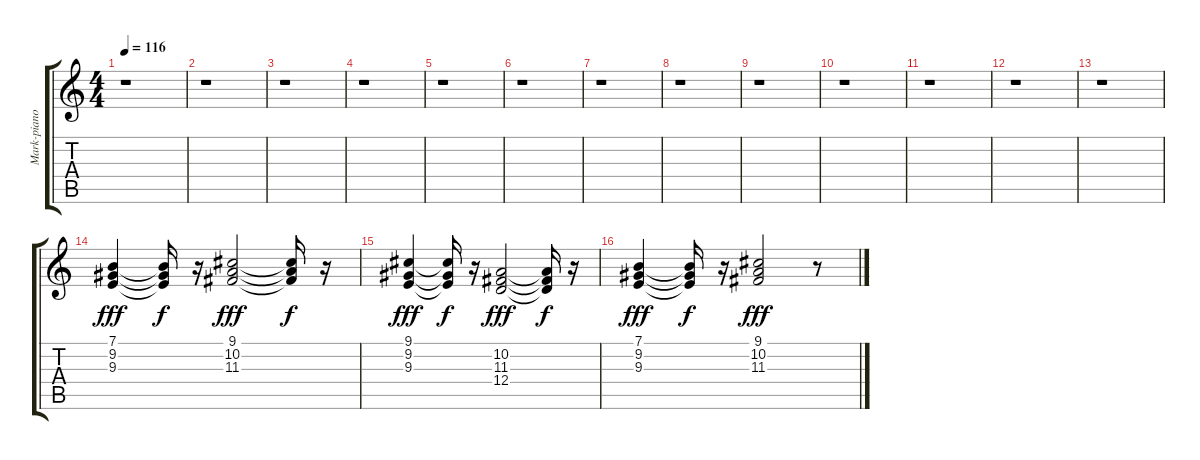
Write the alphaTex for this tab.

\track ("Mark-piano" "Mark-piano") {instrument seashore}
\staff {score tabs}
\tuning (E4 B3 G3 D3 A2 E2) {hide}
\ts (4 4)
\tempo 116
\clef g2
\ks c
r.1{dy fff} |
r.1 |
r.1 |
r.1 |
r.1 |
r.1 |
r.1 |
r.1 |
r.1 |
r.1 |
r.1 |
r.1 |
r.1 |
(7.1 9.2 9.3).4 (7.1{t} 9.2{t} 9.3{t}).16{dy f} r.16 (9.1 10.2 11.3).2{dy fff} (9.1{t} 10.2{t} 11.3{t}).16{dy f} r.16 |
(9.1 9.2 9.3).4{dy fff} (9.1{t} 9.2{t} 9.3{t}).16{dy f} r.16 (10.2 11.3 12.4).2{dy fff} (10.2{t} 11.3{t} 12.4{t}).16{dy f} r.16 |
(7.1 9.2 9.3).4{dy fff} (7.1{t} 9.2{t} 9.3{t}).16{dy f} r.16 (9.1 10.2 11.3).2{dy fff} r.8
